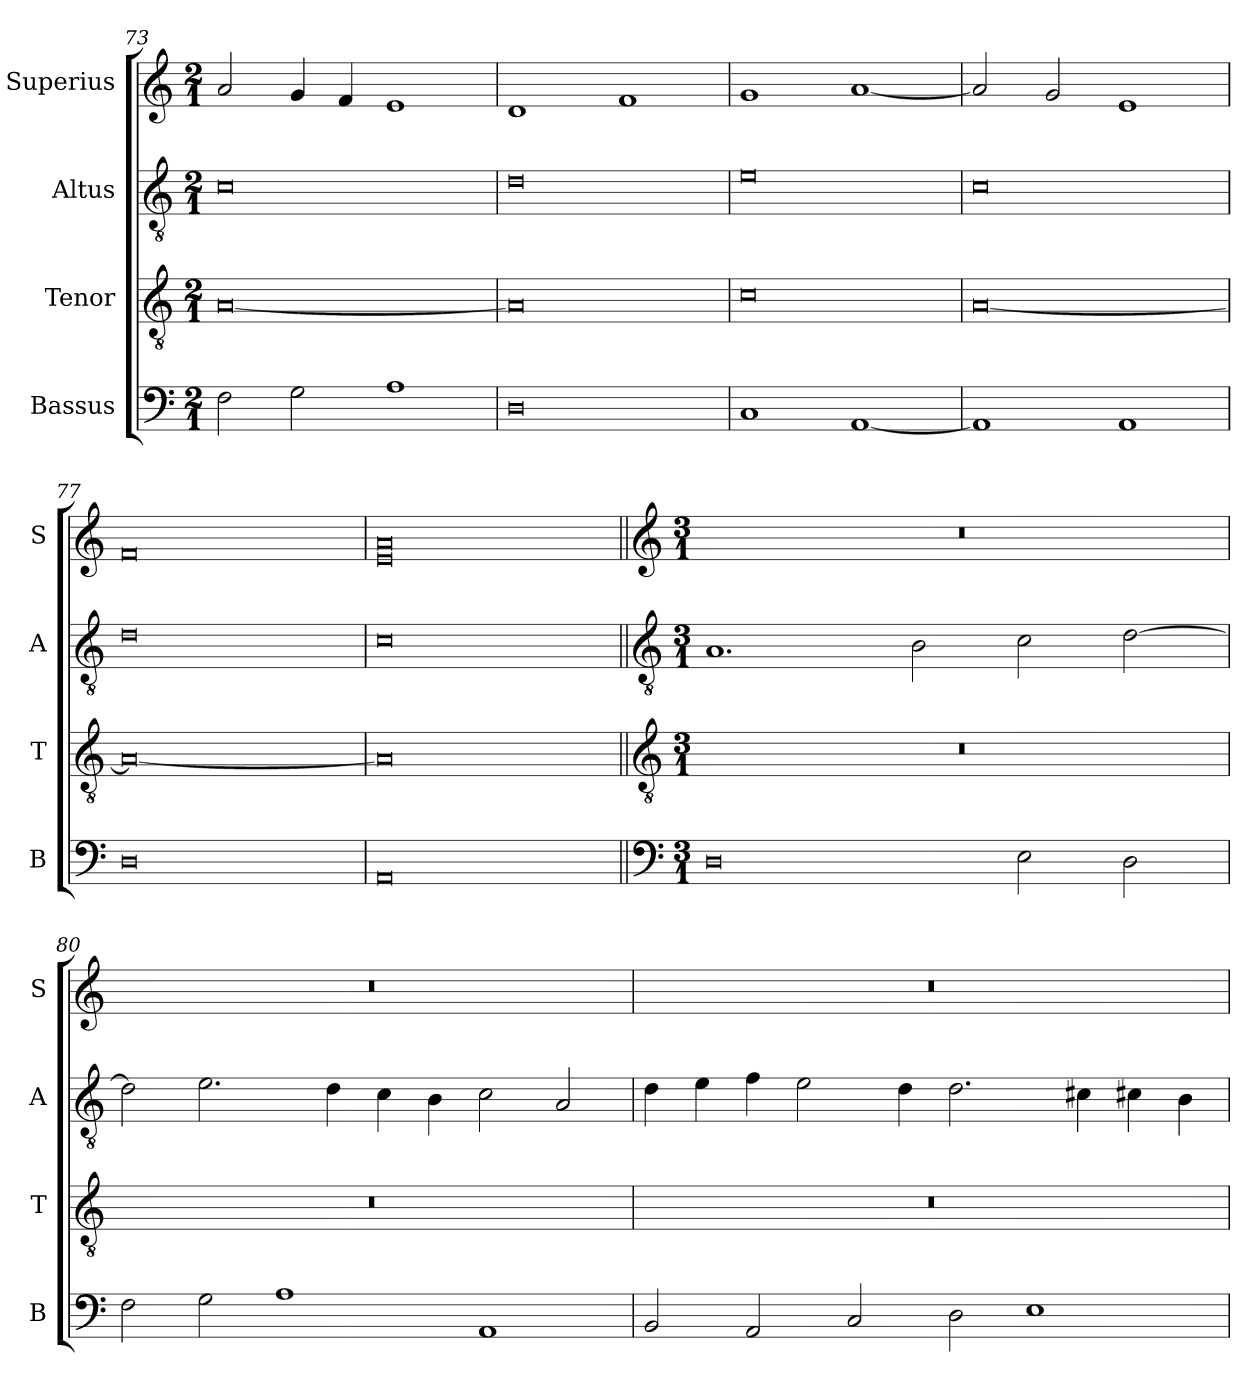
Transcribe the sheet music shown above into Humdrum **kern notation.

**kern	**kern	**kern	**kern
*part4	*part3	*part2	*part1
*staff4	*staff3	*staff2	*staff1
*I"Bassus	*I"Tenor	*I"Altus	*I"Superius
*I'B	*I'T	*I'A	*I'S
*clefF4	*clefGv2	*clefGv2	*clefG2
*k[]	*k[]	*k[]	*k[]
*M2/1	*M2/1	*M2/1	*M2/1
=73	=73	=73	=73
2F\	[0A	0c	2a/
2G\	.	.	4g/
.	.	.	4f/
1A	.	.	1e
=74	=74	=74	=74
0D	0A]	0d	1d
.	.	.	1f
=75	=75	=75	=75
1C	0c	0e	1g
[1AA	.	.	[1a
=76	=76	=76	=76
1AA]	[0A	0c	2a/]
.	.	.	2g/
1AA	.	.	1e
=77	=77	=77	=77
0D	0A_	0d	0f
=78	=78	=78	=78
0AA	0A]	0c	0e 0a
!!LO:LB:g=z
=79||	=79||	=79||	=79||
*clefF4	*clefGv2	*clefGv2	*clefG2
*k[]	*k[]	*k[]	*k[]
*M3/1	*M3/1	*M3/1	*M3/1
0D	0.r	1.A	0.r
.	.	2B\	.
2E\	.	2c\	.
2D\	.	[2d\	.
=80	=80	=80	=80
2F\	0.r	2d\]	0.r
2G\	.	2.e\	.
1A	.	.	.
.	.	4d\	.
.	.	4c\	.
.	.	4B\	.
1AA	.	2c\	.
.	.	2A/	.
=81	=81	=81	=81
2BB/	0.r	4d\	0.r
.	.	4e\	.
2AA/	.	4f\	.
.	.	2e\	.
2C/	.	.	.
.	.	4d\	.
2D\	.	2.d\	.
1E	.	.	.
.	.	4c#X\	.
.	.	4c#X\	.
.	.	4B\	.
=	=	=	=
*-	*-	*-	*-
